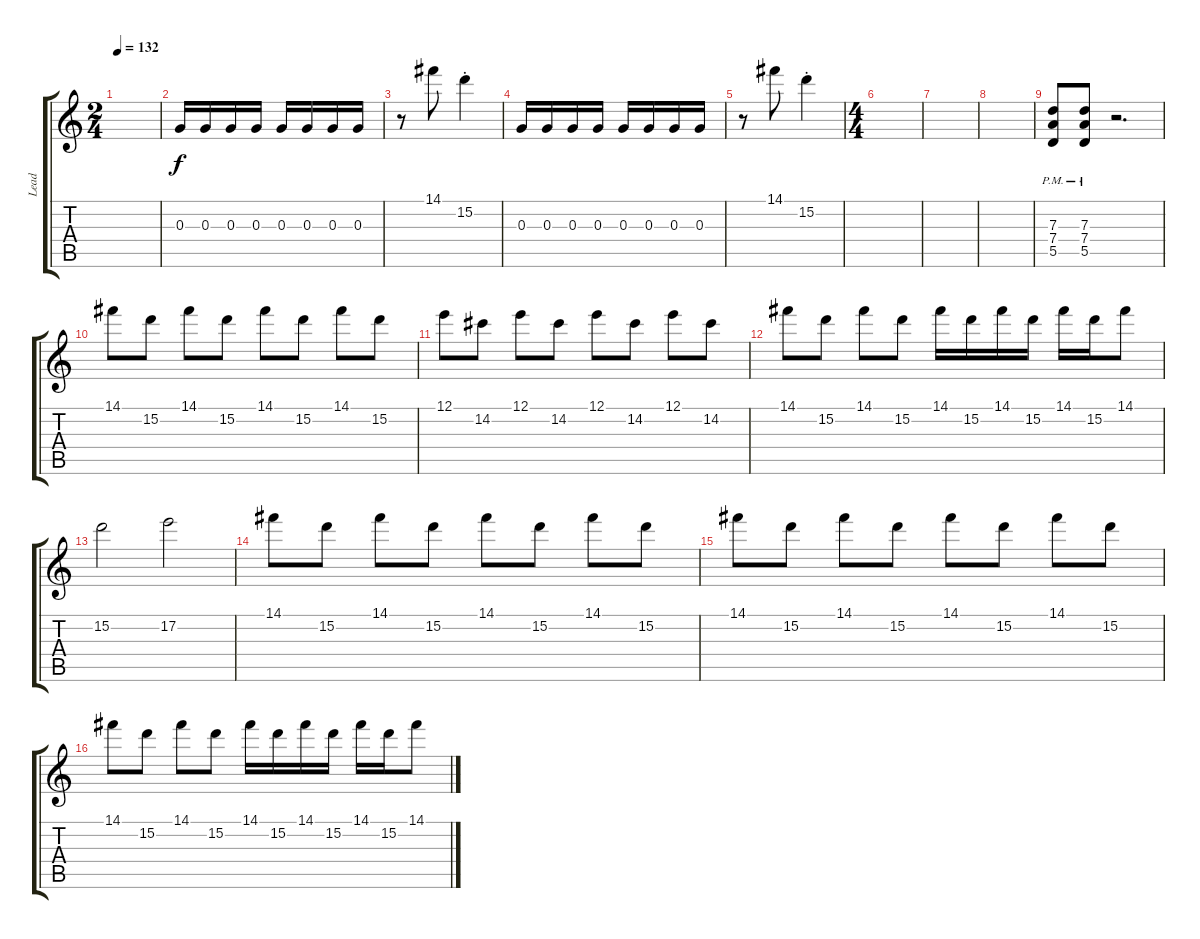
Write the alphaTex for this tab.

\track ("Lead" "Lead") {instrument overdrivenguitar}
\staff {score tabs}
\tuning (E4 B3 G3 D3 A2 E2) {hide}
\ts (2 4)
\tempo 132
\clef g2
\ks c
|
0.3.16{dy f} 0.3.16 0.3.16 0.3.16 0.3.16 0.3.16 0.3.16 0.3.16 |
r.8 14.1.8 15.2{st}.4 |
0.3.16 0.3.16 0.3.16 0.3.16 0.3.16 0.3.16 0.3.16 0.3.16 |
r.8 14.1.8 15.2{st}.4 |
\ts (4 4)
|
|
|
(7.3{pm} 7.4{pm} 5.5{pm}).8 (7.3{pm} 7.4{pm} 5.5{pm}).8 r.2{d} |
14.1.8 15.2.8 14.1.8 15.2.8 14.1.8 15.2.8 14.1.8 15.2.8 |
12.1.8 14.2.8 12.1.8 14.2.8 12.1.8 14.2.8 12.1.8 14.2.8 |
14.1.8 15.2.8 14.1.8 15.2.8 14.1.16 15.2.16 14.1.16 15.2.16 14.1.16 15.2.16 14.1.8 |
15.2.2 17.2.2 |
14.1.8 15.2.8 14.1.8 15.2.8 14.1.8 15.2.8 14.1.8 15.2.8 |
14.1.8 15.2.8 14.1.8 15.2.8 14.1.8 15.2.8 14.1.8 15.2.8 |
14.1.8 15.2.8 14.1.8 15.2.8 14.1.16 15.2.16 14.1.16 15.2.16 14.1.16 15.2.16 14.1.8
